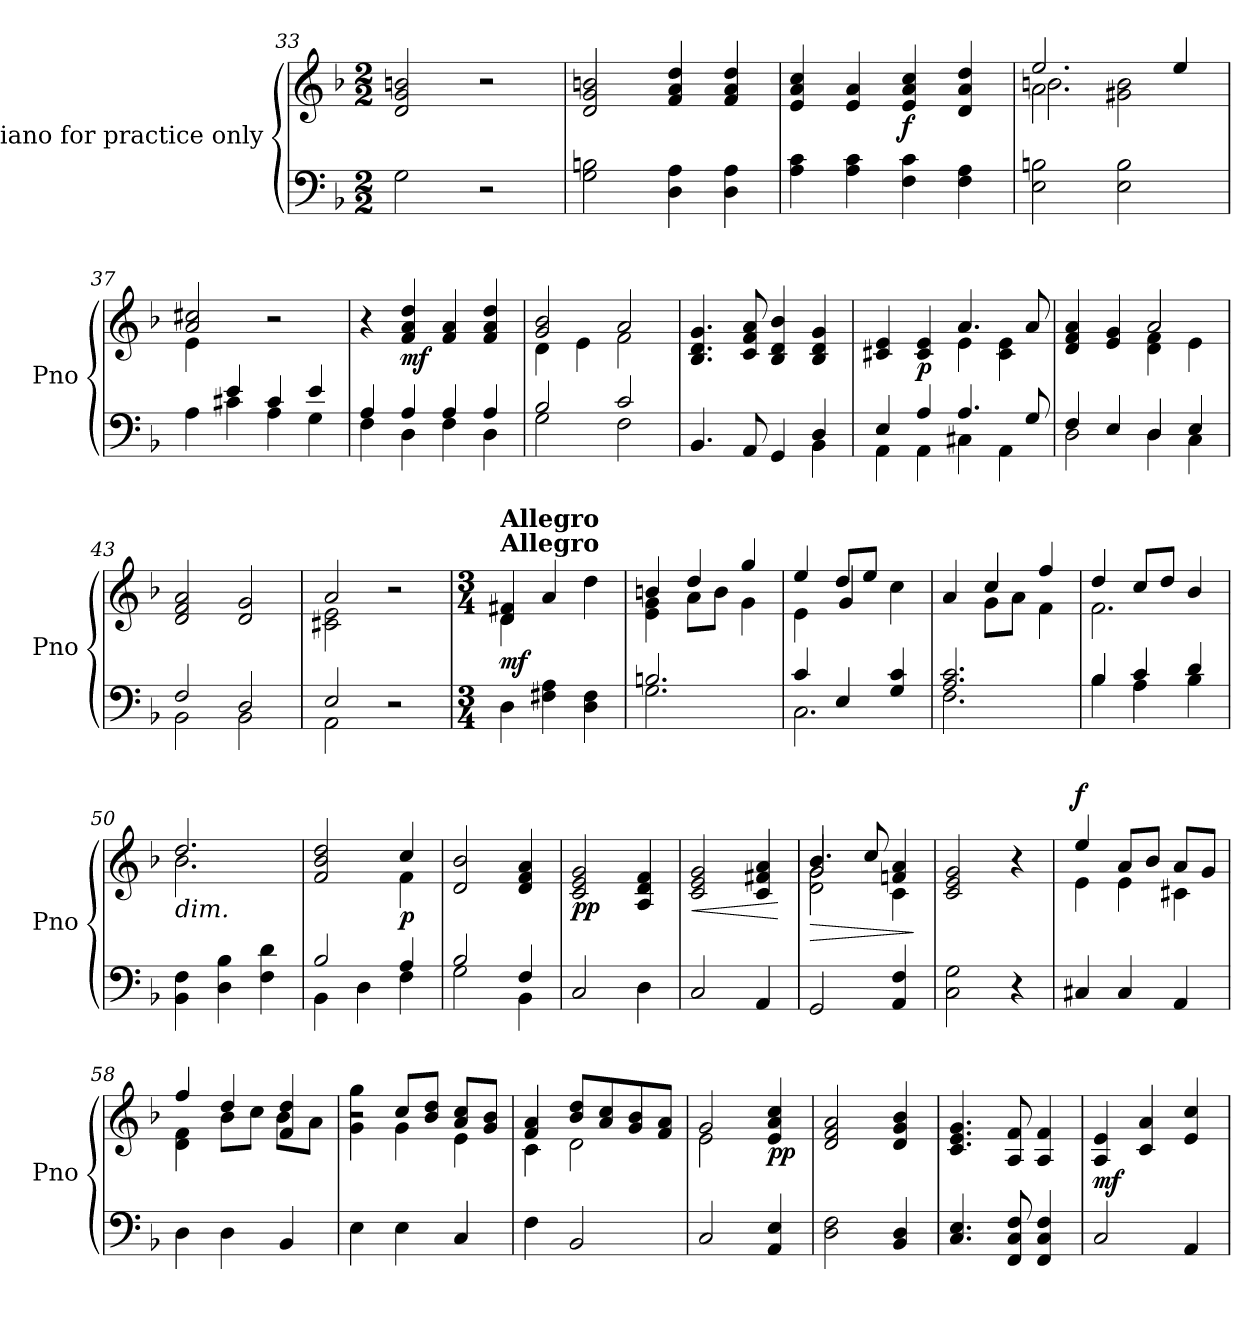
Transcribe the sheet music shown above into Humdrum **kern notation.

**kern	**kern	**dynam
*part1	*part1	*part1
*staff2	*staff1	*staff1/2
*I"Piano for practice only	*	*
*I'Pno	*	*
*clefF4	*clefG2	*
*k[b-]	*k[b-]	*
*M2/2	*M2/2	*
=33	=33	=33
2G\	2d/ 2g/ 2bn/	.
2r	2r	.
=34	=34	=34
2G\ 2Bn\	2d/ 2g/ 2bn/	.
4D\ 4A\	4f/ 4a/ 4dd/	.
4D\ 4A\	4f/ 4a/ 4dd/	.
=35	=35	=35
4A\ 4c\	4e/ 4a/ 4cc/	.
4A\ 4c\	4e/ 4a/	.
!	!	!LO:DY:b
4F\ 4c\	4e/ 4a/ 4cc/	f
4F\ 4A\	4d/ 4a/ 4dd/	.
=36	=36	=36
*	*^	*
*	*	*^	*
*	*	*	*^	*
2E\ 2Bn\	2.ee/	2a\	2ryy	2.bn\	.
2E\ 2B\	.	2ryy	2g#X\ 2b\	.	.
.	4ee/	.	.	4ryy	.
*	*	*v	*v	*v	*
=37	=37	=37	=37
*^	*	*	*
4A\	4ryy	2a/ 2cc#X/	4e\	.
4e/	4c#X\	.	2.ryy	.
4c#/	4A\	2r	.	.
4e/	4G\	.	.	.
*	*	*v	*v	*
!!LO:LB:g=z
=38	=38	=38	=38
*	*^	*	*
4A/	4F\	4ryy	4r	.
!	!	!	!	!LO:DY:b
4A/	2.ryy	4D\	4f/ 4a/ 4dd/	mf
4A/	.	4F\	4f/ 4a/	.
4A/	.	4D\	4f/ 4a/ 4dd/	.
*	*v	*v	*	*
=39	=39	=39	=39
*	*	*^	*
2B-/	2G\	2g/ 2b-/	4d\	.
.	.	.	4e\	.
2c/	2F\	2a/	2f\	.
=40	=40	=40	=40	=40
!	!	!LO:TX:b:i:t=dim.	!	!
*	*	*v	*v	*
4.BB-/	2.ryy	4.B-/ 4.d/ 4.g/	.
8AA/	.	8c/ 8f/ 8a/	.
4GG/	.	4B-/ 4d/ 4b-/	.
4D/	4BB-\	4B-/ 4d/ 4g/	.
=41	=41	=41	=41
*	*	*^	*
4E/	4AA\	4c#X/ 4e/	2ryy	.
!	!	!	!	!LO:DY:b
4A/	4AA\	4c#/ 4e/	.	p
4.A/	4C#X\	4.a/	4e\	.
.	4AA\	.	4c#\ 4e\	.
8G/	.	8a/	.	.
=42	=42	=42	=42	=42
*	*^	*	*	*
4F/	2.ryy	2D\	4d/ 4f/ 4a/	2ryy	.
4E/	.	.	4e/ 4g/	.	.
4D/	.	4D\	2a/	4d\ 4f\	.
4E/	4C\	4ryy	.	4e\	.
*	*v	*v	*	*	*
*	*	*v	*v	*
=43	=43	=43	=43
2F/	2BB-\	2d/ 2f/ 2a/	.
2D/	2BB-\	2d/ 2g/	.
=44	=44	=44	=44
*	*	*^	*
2E/	2AA\	2a/	2c#X\ 2e\	.
2r	2ryy	2r	2ryy	.
*v	*v	*	*	*
=45	=45	=45	=45
*M3/4	*M3/4	*	*
*	*MM112	*	*
*^	*	*	*
!	!	!LO:TX:a:B:t=Allegro	!	!
!	!	!LO:TX:a:B:t=Allegro	!	!
!	!	!	!	!LO:DY:b
*v	*v	*	*	*
4D\	4d/ 4f#X/	4d\	mf
4F#X\ 4A\	4a/	2ryy	.
4D\ 4F#\	4dd\	.	.
=46	=46	=46	=46
*^	*	*	*
2.Bn/	2.G\	4bn/	4e\ 4g\	.
.	.	4dd/	8a\L	.
.	.	.	8b\J	.
.	.	4gg/	4g\	.
=47	=47	=47	=47	=47
*	*	*	*^	*
4c/	2.C\	4ee/	4e\	4ryy	.
4E/	.	8dd/L	2ryy	4g/	.
.	.	8ee/J	.	.	.
4G/ 4c/	.	4cc\	.	4ryy	.
!!LO:PB:g=z	!!	!!
=48	=48	=48	=48	=48	=48
2.A/ 2.c/	2.F\	4a/	2ryy	4ryy	.
.	.	4cc/	.	8g\L	.
.	.	.	.	8a\J	.
.	.	4ff/	4f\	4ryy	.
*	*	*	*v	*v	*
=49	=49	=49	=49	=49
4B-/	4B-\	4dd/	2.f\	.
4c/	4A\	8cc/L	.	.
.	.	8dd/J	.	.
4d/	4B-\	4b-/	.	.
=50	=50	=50	=50	=50
!	!	!LO:TX:b:i:t=dim.	!	!
*v	*v	*	*	*
4BB-\ 4F\	2.dd/	2.b-\	.
4D\ 4B-\	.	.	.
4F\ 4d\	.	.	.
=51	=51	=51	=51
*^	*	*	*
2B-/	4BB-\	2f/ 2b-/ 2dd/	2ryy	.
.	4D\	.	.	.
!	!	!	!	!LO:DY:b
4A/	4F\	4cc/	4f\	p
*	*	*v	*v	*
=52	=52	=52	=52
2B-/	2G\	2d/ 2b-/	.
4F/	4BB-\	4d/ 4f/ 4a/	.
=53	=53	=53	=53
!	!	!	!LO:DY:b
*v	*v	*	*
2C/	2c/ 2e/ 2g/	pp
4D\	4A/ 4d/ 4f/	.
=54	=54	=54
!	!	!LO:HP:b
2C/	2c/ 2e/ 2g/	<
4AA/	4c/ 4f#X/ 4a/	.
.	.	[
=55	=55	=55
!	!	!LO:HP:b
*	*^	*
*	*	*^	*
2GG/	4.b-/	2d\ 2g\	2g/	>
.	8cc/	.	.	.
4AA/ 4F/	4fn/ 4a/	4c\	4ryy	.
*	*v	*v	*v	*
.	.	]
=56	=56	=56
2C\ 2G\	2c/ 2e/ 2g/	.
4r	4r	.
=57	=57	=57
*	*^	*
!	!	!	!LO:DY:a
4C#X/	4ee/	4e\	f
4C#/	8a/L	4e\	.
.	8b-/J	.	.
4AA/	8a/L	4c#X\	.
.	8g/J	.	.
=58	=58	=58	=58
4D\	4ff/	4d\ 4f\	.
4D\	4dd/	8b-\L	.
.	.	8cc\J	.
4BB-/	4f/ 4dd/	8b-\L	.
.	.	8a\J	.
!!LO:LB:g=z
=59	=59	=59	=59
*	*	*^	*
4E\	4g\ 4gg\	4ryy	2r	.
4E\	8cc/L	4g\	.	.
.	8b-/ 8dd/J	.	.	.
4C/	8a/ 8cc/L	4e\	4ryy	.
.	8g/ 8b-/J	.	.	.
*	*	*v	*v	*
=60	=60	=60	=60
4F\	4f/ 4a/	4c\	.
2BB-/	8b-/ 8dd/L	2d\	.
.	8a/ 8cc/	.	.
.	8g/ 8b-/	.	.
.	8f/ 8a/J	.	.
=61	=61	=61	=61
2C/	2g/	2e\	.
!	!	!	!LO:DY:b
4AA/ 4E/	4e/ 4a/ 4cc/	4ryy	pp
*	*v	*v	*
=62	=62	=62
2D\ 2F\	2d/ 2f/ 2a/	.
4BB-/ 4D/	4d/ 4g/ 4b-/	.
=63	=63	=63
4.C/ 4.E/	4.c/ 4.e/ 4.g/	.
8FF/ 8C/ 8F/	8A/ 8f/	.
4FF/ 4C/ 4F/	4A/ 4f/	.
=64	=64	=64
!	!	!LO:DY:b
2C/	4A/ 4e/	mf
.	4c/ 4a/	.
4AA/	4e/ 4cc/	.
=	=	=
*-	*-	*-
